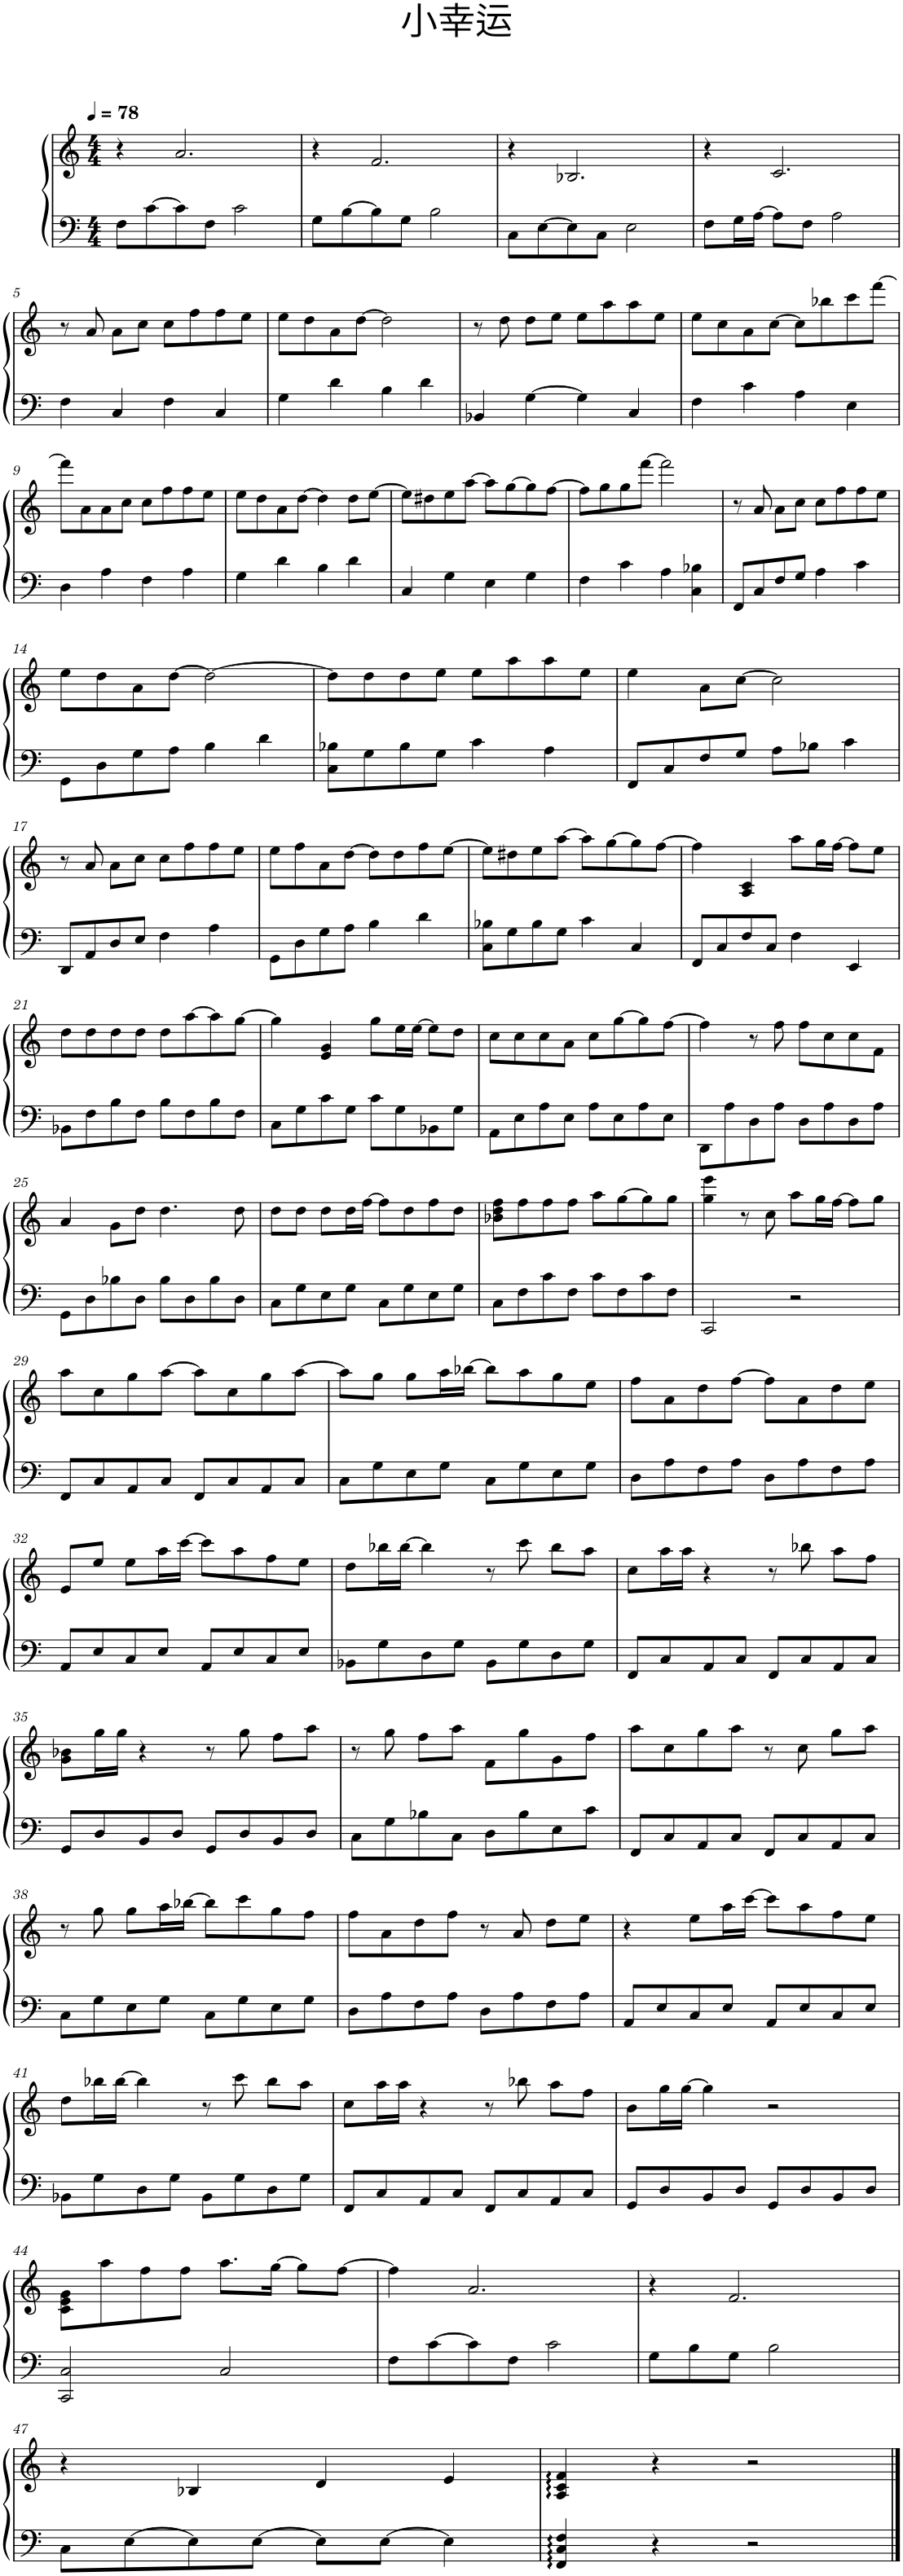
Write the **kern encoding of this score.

**kern	**kern
*part1	*part1
*staff2	*staff1
*I"Piano	*
*I'Pno	*
*clefF4	*clefG2
*k[]	*k[]
*M4/4	*M4/4
*MM78	*MM78
=1	=1
8F\L	4r
[>8c\	.
8c\]	2.a/
8F\J	.
2c\	.
=2	=2
8G\L	4r
[>8B\	.
8B\]	2.f/
8G\J	.
2B\	.
=3	=3
8C\L	4r
[>8E\	.
8E\]	2.B-X/
8C\J	.
2E\	.
=4	=4
8F\L	4r
16G\L	.
[>16A\JJ	.
8A\L]	2.c/
8F\J	.
2A\	.
!!LO:LB:g=z
=5	=5
4F\	8r
.	8a/
4C/	8a\L
.	8cc\J
4F\	8cc\L
.	8ff\
4C/	8ff\
.	8ee\J
=6	=6
4G\	8ee\L
.	8dd\
4d\	8a\
.	[>8dd\J
4B\	2dd\]
4d\	.
=7	=7
4BB-X/	8r
.	8dd\
[>4G\	8dd\L
.	8ee\J
4G\]	8ee\L
.	8aa\
4C/	8aa\
.	8ee\J
=8	=8
4F\	8ee\L
.	8cc\
4c\	8a\
.	[>8cc\J
4A\	8cc\L]
.	8bb-X\
4E\	8ccc\
.	[8fff\J
!!LO:LB:g=z
=9	=9
4D\	8fff\L]
.	8a\
4A\	8a\
.	8cc\J
4F\	8cc\L
.	8ff\
4A\	8ff\
.	8ee\J
=10	=10
4G\	8ee\L
.	8dd\
4d\	8a\
.	[8dd\J
4B\	4dd\]
4d\	8dd\L
.	[>8ee\J
=11	=11
4C/	8ee\L]
.	8dd#X\
4G\	8ee\
.	[>8aa\J
4E\	8aa\L]
.	[>8gg\
4G\	8gg\]
.	[8ff\J
=12	=12
4F\	8ff\L]
.	8gg\
4c\	8gg\
.	[8fff\J
4A\	2fff\]
4C\ 4B-X\	.
=13	=13
8FF/L	8r
8C/	8a/
8F/	8a\L
8G/J	8cc\J
4A\	8cc\L
.	8ff\
4c\	8ff\
.	8ee\J
!!LO:LB:g=z
=14	=14
8GG\L	8ee\L
8D\	8dd\
8G\	8a\
8A\J	[8dd\J
4B\	2dd\_
4d\	.
=15	=15
8C\ 8B-X\L	8dd\L]
8G\	8dd\
8B-\	8dd\
8G\J	8ee\J
4c\	8ee\L
.	8aa\
4A\	8aa\
.	8ee\J
=16	=16
8FF/L	4ee\
8C/	.
8F/	8a\L
8G/J	[>8cc\J
8A\L	2cc\]
8B-X\J	.
4c\	.
!!LO:LB:g=z
=17	=17
8DD/L	8r
8AA/	8a/
8D/	8a\L
8E/J	8cc\J
4F\	8cc\L
.	8ff\
4A\	8ff\
.	8ee\J
=18	=18
8GG\L	8ee\L
8D\	8ff\
8G\	8a\
8A\J	[8dd\J
4B\	8dd\L]
.	8dd\
4d\	8ff\
.	[8ee\J
=19	=19
8C\ 8B-X\L	8ee\L]
8G\	8dd#X\
8B-\	8ee\
8G\J	[>8aa\J
4c\	8aa\L]
.	[>8gg\
4C/	8gg\]
.	[>8ff\J
=20	=20
8FF/L	4ff\]
8C/	.
8F/	4A/ 4c/
8C/J	.
4F\	8aa\L
.	16gg\L
.	[>16ff\JJ
4EE/	8ff\L]
.	8ee\J
!!LO:LB:g=z
=21	=21
8BB-X\L	8dd\L
8F\	8dd\
8B\	8dd\
8F\J	8dd\J
8B\L	8dd\L
8F\	[>8aa\
8B\	8aa\]
8F\J	[>8gg\J
=22	=22
8C\L	4gg\]
8G\	.
8c\	4e/ 4g/
8G\J	.
8c\L	8gg\L
8G\	16ee\L
.	[>16ee\JJ
8BB-X\	8ee\L]
8G\J	8dd\J
=23	=23
8AA\L	8cc\L
8E\	8cc\
8A\	8cc\
8E\J	8a\J
8A\L	8cc\L
8E\	[>8gg\
8A\	8gg\]
8E\J	[>8ff\J
=24	=24
8DD\L	4ff\]
8A\	.
8D\	8r
8A\J	8ff\
8D\L	8ff\L
8A\	8cc\
8D\	8cc\
8A\J	8f\J
!!LO:LB:g=z
=25	=25
8GG\L	4a/
8D\	.
8B-X\	8g\L
8D\J	8dd\J
8B-\L	4.dd\
8D\	.
8B-\	.
8D\J	8dd\
=26	=26
8C\L	8dd\L
8G\	8dd\J
8E\	8dd\L
8G\J	16dd\L
.	[16ff\JJ
8C\L	8ff\L]
8G\	8dd\
8E\	8ff\
8G\J	8dd\J
=27	=27
8C\L	8b-X\ 8dd\ 8ff\L
8F\	8ff\
8c\	8ff\
8F\J	8ff\J
8c\L	8aa\L
8F\	[>8gg\
8c\	8gg\]
8F\J	8gg\J
=28	=28
2CC/	4gg\ 4eee\
.	8r
.	8cc\
2r	8aa\L
.	16gg\L
.	[>16ff\JJ
.	8ff\L]
.	8gg\J
!!LO:LB:g=z
=29	=29
8FF/L	8aa\L
8C/	8cc\
8AA/	8gg\
8C/J	[>8aa\J
8FF/L	8aa\L]
8C/	8cc\
8AA/	8gg\
8C/J	[>8aa\J
=30	=30
8C\L	8aa\L]
8G\	8gg\J
8E\	8gg\L
8G\J	16aa\L
.	[>16bb-X\JJ
8C\L	8bb-\L]
8G\	8aa\
8E\	8gg\
8G\J	8ee\J
=31	=31
8D\L	8ff\L
8A\	8a\
8F\	8dd\
8A\J	[>8ff\J
8D\L	8ff\L]
8A\	8a\
8F\	8dd\
8A\J	8ee\J
!!LO:LB:g=z
=32	=32
8AA/L	8e/L
8E/	8ee/J
8C/	8ee\L
8E/J	16aa\L
.	[>16ccc\JJ
8AA/L	8ccc\L]
8E/	8aa\
8C/	8ff\
8E/J	8ee\J
=33	=33
8BB-X\L	8dd\L
8G\	16bb-X\L
.	[>16bb-\JJ
8D\	4bb-\]
8G\J	.
8BB-\L	8r
8G\	8ccc\
8D\	8bb-\L
8G\J	8aa\J
=34	=34
8FF/L	8cc\L
8C/	16aa\L
.	16aa\JJ
8AA/	4r
8C/J	.
8FF/L	8r
8C/	8bb-X\
8AA/	8aa\L
8C/J	8ff\J
!!LO:LB:g=z
=35	=35
8GG/L	8g\ 8b-X\L
8D/	16gg\L
.	16gg\JJ
8BB/	4r
8D/J	.
8GG/L	8r
8D/	8gg\
8BB/	8ff\L
8D/J	8aa\J
=36	=36
8C\L	8r
8G\	8gg\
8B-X\	8ff\L
8C\J	8aa\J
8D\L	8f\L
8B-\	8gg\
8E\	8g\
8c\J	8ff\J
=37	=37
8FF/L	8aa\L
8C/	8cc\
8AA/	8gg\
8C/J	8aa\J
8FF/L	8r
8C/	8cc\
8AA/	8gg\L
8C/J	8aa\J
!!LO:LB:g=z
=38	=38
8C\L	8r
8G\	8gg\
8E\	8gg\L
8G\J	16aa\L
.	[>16bb-X\JJ
8C\L	8bb-\L]
8G\	8ccc\
8E\	8gg\
8G\J	8ff\J
=39	=39
8D\L	8ff\L
8A\	8a\
8F\	8dd\
8A\J	8ff\J
8D\L	8r
8A\	8a/
8F\	8dd\L
8A\J	8ee\J
=40	=40
8AA/L	4r
8E/	.
8C/	8ee\L
8E/J	16aa\L
.	[>16ccc\JJ
8AA/L	8ccc\L]
8E/	8aa\
8C/	8ff\
8E/J	8ee\J
!!LO:LB:g=z
=41	=41
8BB-X\L	8dd\L
8G\	16bb-X\L
.	[>16bb-\JJ
8D\	4bb-\]
8G\J	.
8BB-\L	8r
8G\	8ccc\
8D\	8bb-\L
8G\J	8aa\J
=42	=42
8FF/L	8cc\L
8C/	16aa\L
.	16aa\JJ
8AA/	4r
8C/J	.
8FF/L	8r
8C/	8bb-X\
8AA/	8aa\L
8C/J	8ff\J
=43	=43
8GG/L	8b\L
8D/	16gg\L
.	[>16gg\JJ
8BB/	4gg\]
8D/J	.
8GG/L	2r
8D/	.
8BB/	.
8D/J	.
!!LO:LB:g=z
=44	=44
2CC/ 2C/	8c\ 8e\ 8g\L
.	8aa\
.	8ff\
.	8ff\J
2C/	8.aa\L
.	[>16gg\Jk
.	8gg\L]
.	[>8ff\J
=45	=45
8F\L	4ff\]
[>8c\	.
8c\]	2.a/
8F\J	.
2c\	.
=46	=46
8G\L	4r
8B\	.
8G\J	2.f/
2B\	.
8ryy	.
!!LO:LB:g=z
=47	=47
8C\L	4r
[>8E\	.
8E\]	4B-X/
[>8E\J	.
8E\L]	4d/
[>8E\J	.
4E\]	4e/
=48	=48
4FF/: 4C/: 4F/:	4A/: 4c/: 4f/:
4r	4r
2r	2r
==	==
*-	*-
